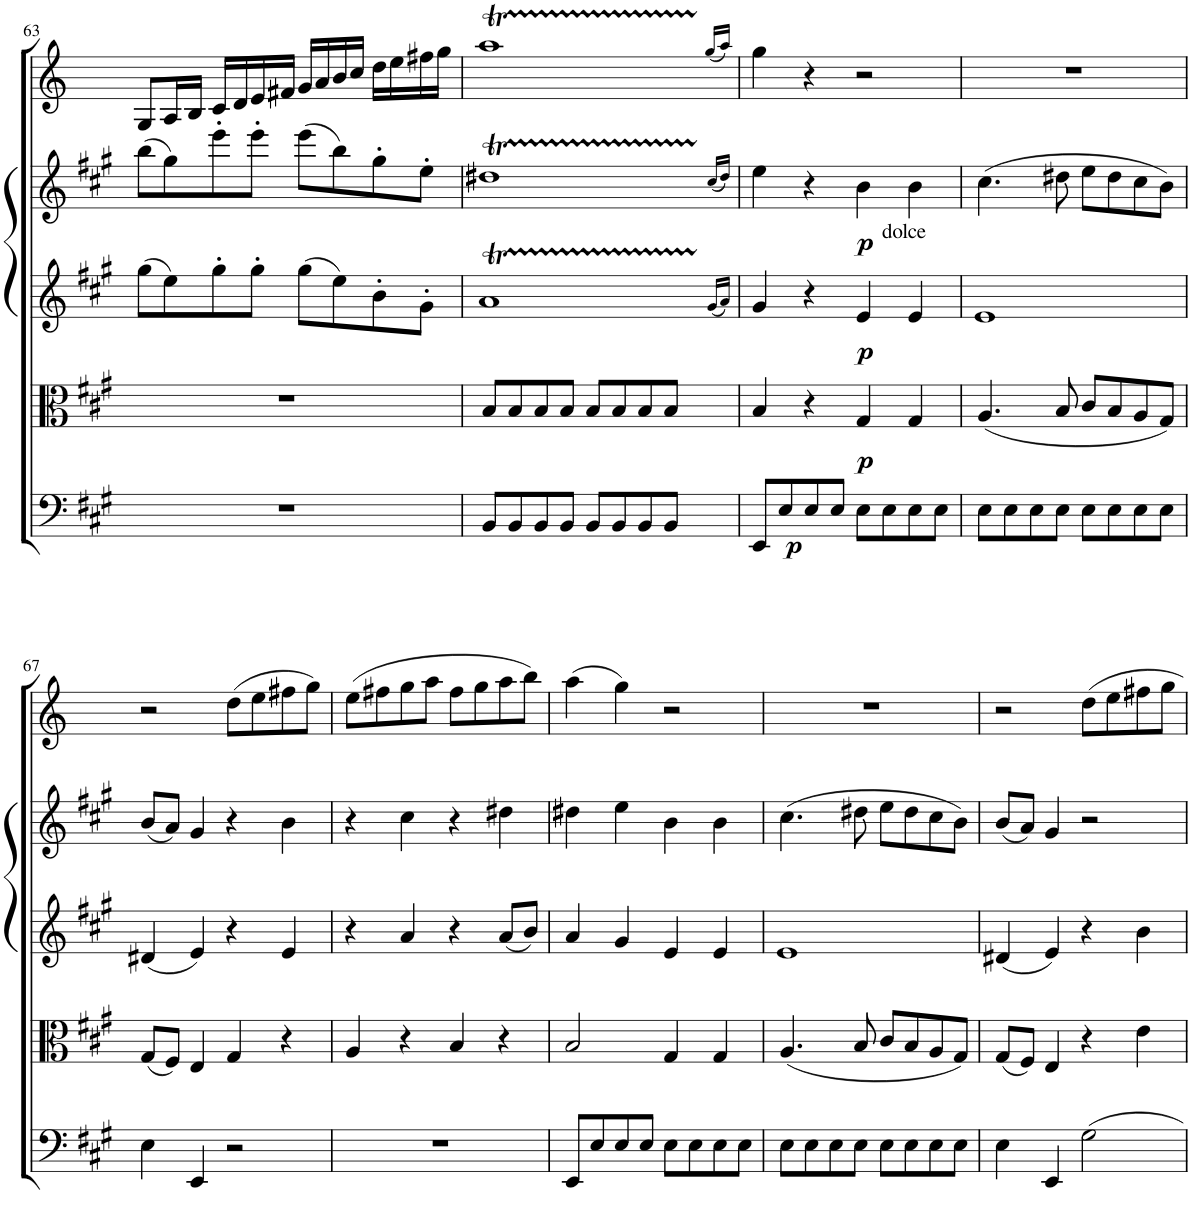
**kern	**dynam	**kern	**dynam	**kern	**dynam	**kern	**dynam	**kern
*part5	*part5	*part4	*part4	*part3	*part3	*part2	*part2	*part1
*staff5	*staff5	*staff4	*staff4	*staff3	*staff3	*staff2	*staff2	*staff1
*I"Violoncello	*	*I"Viola	*	*I"Violino II	*	*I"Violino I	*	*I"Clarinetto in La/A
*I'Vc	*	*I'Vla	*	*I'Vln	*	*I'Vln	*	*I'Cl
!!LO:PB:g=z
*clefF4	*	*clefC3	*	*clefG2	*	*clefG2	*	*clefG2
*	*	*	*	*	*	*	*	*Trd2c3
*k[f#c#g#]	*	*k[f#c#g#]	*	*k[f#c#g#]	*	*k[f#c#g#]	*	*k[]
*M4/4	*	*M4/4	*	*M4/4	*	*M4/4	*	*M4/4
*met(c)	*	*met(c)	*	*met(c)	*	*met(c)	*	*met(c)
=63	=63	=63	=63	=63	=63	=63	=63	=63
1r	.	1r	.	(8gg#\L	.	(8bb\L	.	8G/L
.	.	.	.	8ee\)	.	8gg#\)	.	16A/L
.	.	.	.	.	.	.	.	16B/JJ
.	.	.	.	8gg#'\	.	8eee'\	.	16c/LL
.	.	.	.	.	.	.	.	16d/
.	.	.	.	8gg#'\J	.	8eee'\J	.	16e/
.	.	.	.	.	.	.	.	16f#X/JJ
.	.	.	.	(8gg#\L	.	(8eee\L	.	16g/LL
.	.	.	.	.	.	.	.	16a/
.	.	.	.	8ee\)	.	8bb\)	.	16b/
.	.	.	.	.	.	.	.	16cc/JJ
.	.	.	.	8b'\	.	8gg#'\	.	16dd\LL
.	.	.	.	.	.	.	.	16ee\
.	.	.	.	8g#'\J	.	8ee'\J	.	16ff#X\
.	.	.	.	.	.	.	.	16gg\JJ
=64	=64	=64	=64	=64	=64	=64	=64	=64
*	*	*	*	*^	*	*^	*	*^
8BB/L	.	8B/L	.	1aT	2..ryy	.	1dd#Xt	2..ryy	.	1aaT	2..ryy
8BB/	.	8B/	.	.	.	.	.	.	.	.	.
8BB/	.	8B/	.	.	.	.	.	.	.	.	.
8BB/J	.	8B/J	.	.	.	.	.	.	.	.	.
8BB/L	.	8B/L	.	.	.	.	.	.	.	.	.
8BB/	.	8B/	.	.	.	.	.	.	.	.	.
8BB/	.	8B/	.	.	.	.	.	.	.	.	.
8BB/J	.	8B/J	.	.	16g#LL	.	.	16cc#LL	.	.	16ggLL
.	.	.	.	.	16aJJ	.	.	16dd#JJ	.	.	16aaJJ
*	*	*	*	*v	*v	*	*	*	*	*v	*v
*	*	*	*	*	*	*v	*v	*	*
.	.	.	.	(16qg#/LL	.	(16qcc#/LL	.	(16qgg/LL
.	.	.	.	16qa/JJ)	.	16qdd#/JJ)	.	16qaa/JJ)
=65	=65	=65	=65	=65	=65	=65	=65	=65
8EE/L	.	4B/	.	4g#/	.	4ee\	.	4gg\
!	!LO:DY:b	!	!	!	!	!	!	!
8E/	p	.	.	.	.	.	.	.
8E/	.	4r	.	4r	.	4r	.	4r
8E/J	.	.	.	.	.	.	.	.
!	!	!	!LO:DY:b	!	!LO:DY:b	!	!LO:DY:b	!
8E\L	.	4G#/	p	4e/	p	4b\	p	2r
8E\	.	.	.	.	.	.	.	.
!	!	!	!	!	!	!LO:TX:b:t=dolce	!	!
8E\	.	4G#/	.	4e/	.	4b\	.	.
8E\J	.	.	.	.	.	.	.	.
=66	=66	=66	=66	=66	=66	=66	=66	=66
8E\L	.	(4.A/	.	1e	.	(4.cc#\	.	1r
8E\	.	.	.	.	.	.	.	.
8E\	.	.	.	.	.	.	.	.
8E\J	.	8B/	.	.	.	8dd#X\	.	.
8E\L	.	8c#/L	.	.	.	8ee\L	.	.
8E\	.	8B/	.	.	.	8dd#\	.	.
8E\	.	8A/	.	.	.	8cc#\	.	.
8E\J	.	8G#/J)	.	.	.	8b\J)	.	.
!!LO:LB:g=z
=67	=67	=67	=67	=67	=67	=67	=67	=67
4E\	.	(8G#/L	.	(4d#X/	.	(8b/L	.	2r
.	.	8F#/J)	.	.	.	8a/J)	.	.
4EE/	.	4E/	.	4e/)	.	4g#/	.	.
2r	.	4G#/	.	4r	.	4r	.	(8dd\L
.	.	.	.	.	.	.	.	8ee\
.	.	4r	.	4e/	.	4b\	.	8ff#X\
.	.	.	.	.	.	.	.	8gg\J)
=68	=68	=68	=68	=68	=68	=68	=68	=68
1r	.	4A/	.	4r	.	4r	.	(8ee\L
.	.	.	.	.	.	.	.	8ff#X\
.	.	4r	.	4a/	.	4cc#\	.	8gg\
.	.	.	.	.	.	.	.	8aa\J
.	.	4B/	.	4r	.	4r	.	8ff#\L
.	.	.	.	.	.	.	.	8gg\
.	.	4r	.	(8a/L	.	4dd#X\	.	8aa\
.	.	.	.	8b/J)	.	.	.	8bb\J)
=69	=69	=69	=69	=69	=69	=69	=69	=69
8EE/L	.	2B/	.	4a/	.	4dd#X\	.	(4aa\
8E/	.	.	.	.	.	.	.	.
8E/	.	.	.	4g#/	.	4ee\	.	4gg\)
8E/J	.	.	.	.	.	.	.	.
8E\L	.	4G#/	.	4e/	.	4b\	.	2r
8E\	.	.	.	.	.	.	.	.
8E\	.	4G#/	.	4e/	.	4b\	.	.
8E\J	.	.	.	.	.	.	.	.
=70	=70	=70	=70	=70	=70	=70	=70	=70
8E\L	.	(4.A/	.	1e	.	(4.cc#\	.	1r
8E\	.	.	.	.	.	.	.	.
8E\	.	.	.	.	.	.	.	.
8E\J	.	8B/	.	.	.	8dd#X\	.	.
8E\L	.	8c#/L	.	.	.	8ee\L	.	.
8E\	.	8B/	.	.	.	8dd#\	.	.
8E\	.	8A/	.	.	.	8cc#\	.	.
8E\J	.	8G#/J)	.	.	.	8b\J)	.	.
=71	=71	=71	=71	=71	=71	=71	=71	=71
4E\	.	(8G#/L	.	(4d#X/	.	(8b/L	.	2r
.	.	8F#/J)	.	.	.	8a/J)	.	.
4EE/	.	4E/	.	4e/)	.	4g#/	.	.
2G#\	.	4r	.	4r	.	2r	.	8dd\L
.	.	.	.	.	.	.	.	8ee\
.	.	4e\	.	4b\	.	.	.	8ff#X\
.	.	.	.	.	.	.	.	8gg\J
=	=	=	=	=	=	=	=	=
*-	*-	*-	*-	*-	*-	*-	*-	*-
